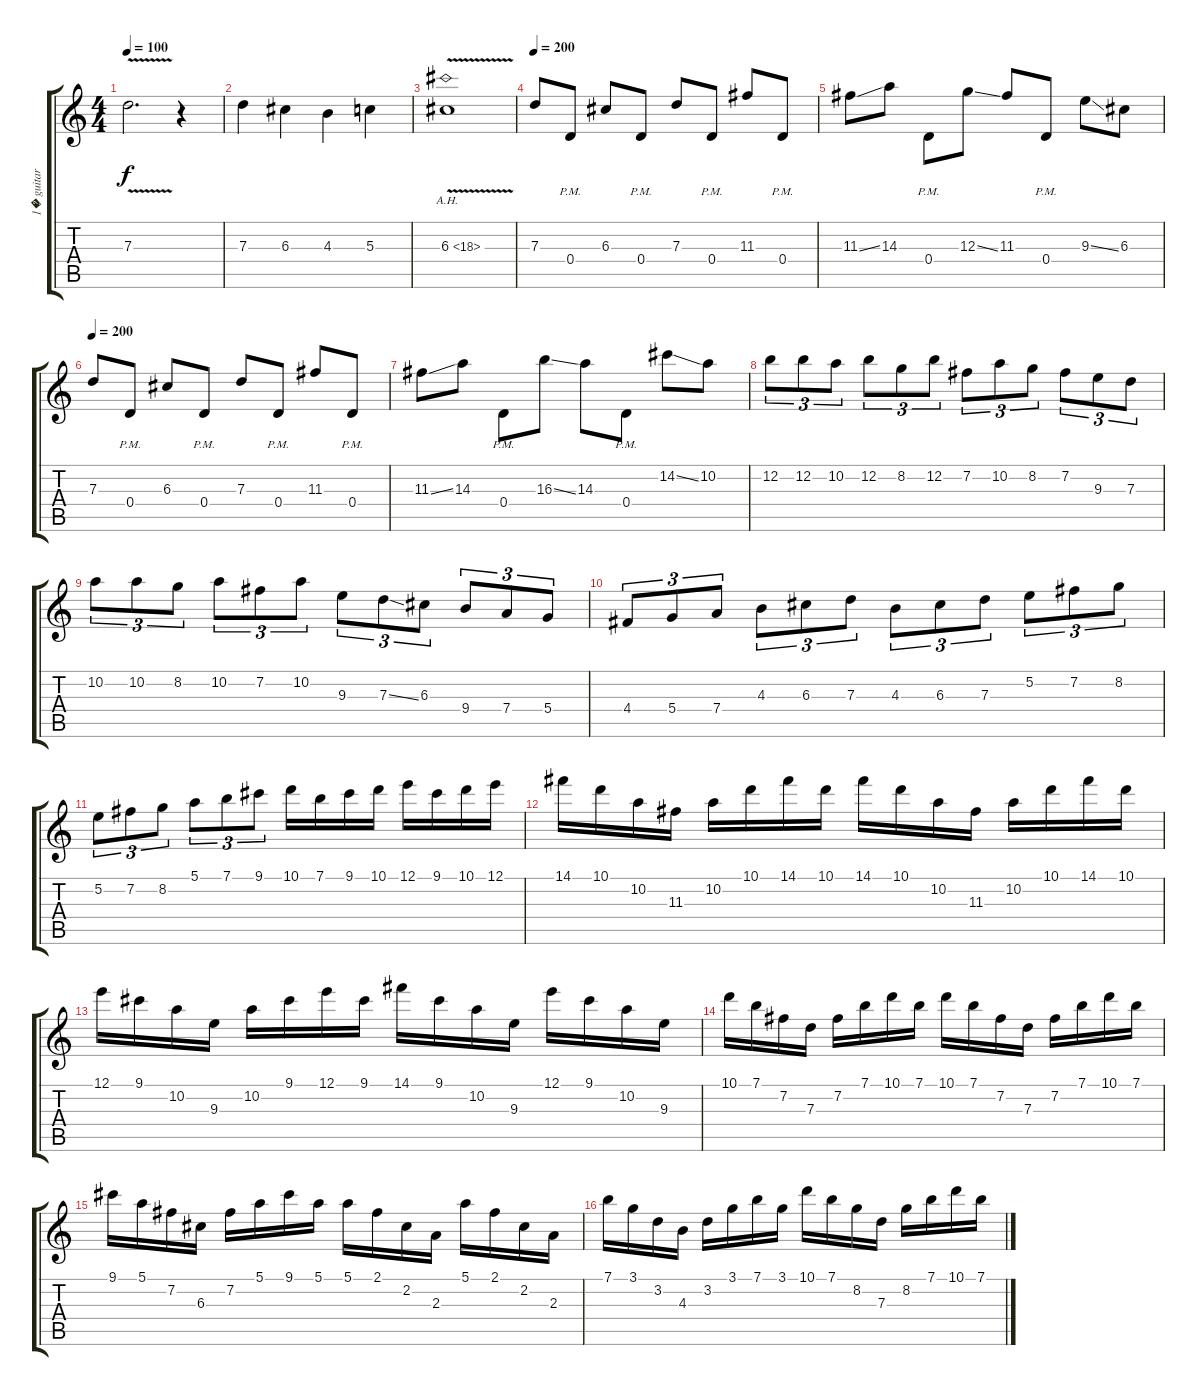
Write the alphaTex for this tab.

\track ("1� guitar" "1� guitar") {instrument distortionguitar}
\staff {score tabs}
\tuning (E4 B3 G3 D3 A2 E2) {hide}
\ts (4 4)
\tempo 100
\clef g2
\ks c
7.3{v}.2{d dy f} r.4 |
7.3.4 6.3.4 4.3.4 5.3.4 |
6.3{ah 12 v}.1 |
\tempo 200
7.3.8 0.4{pm}.8 6.3.8 0.4{pm}.8 7.3.8 0.4{pm}.8 11.3.8 0.4{pm}.8 |
11.3{ss}.8 14.3.8 0.4{pm}.8 12.3{ss}.8 11.3.8 0.4{pm}.8 9.3{ss}.8 6.3.8 |
\tempo 200
7.3.8 0.4{pm}.8 6.3.8 0.4{pm}.8 7.3.8 0.4{pm}.8 11.3.8 0.4{pm}.8 |
11.3{ss}.8 14.3.8 0.4{pm}.8 16.3{ss}.8 14.3.8 0.4{pm}.8 14.2{ss}.8 10.2.8 |
12.2.8{tu (3 2)} 12.2.8{tu (3 2)} 10.2.8{tu (3 2)} 12.2.8{tu (3 2)} 8.2.8{tu (3 2)} 12.2.8{tu (3 2)} 7.2.8{tu (3 2)} 10.2.8{tu (3 2)} 8.2.8{tu (3 2)} 7.2.8{tu (3 2)} 9.3.8{tu (3 2)} 7.3.8{tu (3 2)} |
10.2.8{tu (3 2)} 10.2.8{tu (3 2)} 8.2.8{tu (3 2)} 10.2.8{tu (3 2)} 7.2.8{tu (3 2)} 10.2.8{tu (3 2)} 9.3.8{tu (3 2)} 7.3{ss}.8{tu (3 2)} 6.3.8{tu (3 2)} 9.4.8{tu (3 2)} 7.4.8{tu (3 2)} 5.4.8{tu (3 2)} |
4.4.8{tu (3 2)} 5.4.8{tu (3 2)} 7.4.8{tu (3 2)} 4.3.8{tu (3 2)} 6.3.8{tu (3 2)} 7.3.8{tu (3 2)} 4.3.8{tu (3 2)} 6.3.8{tu (3 2)} 7.3.8{tu (3 2)} 5.2.8{tu (3 2)} 7.2.8{tu (3 2)} 8.2.8{tu (3 2)} |
5.2.8{tu (3 2)} 7.2.8{tu (3 2)} 8.2.8{tu (3 2)} 5.1.8{tu (3 2)} 7.1.8{tu (3 2)} 9.1.8{tu (3 2)} 10.1.16 7.1.16 9.1.16 10.1.16 12.1.16 9.1.16 10.1.16 12.1.16 |
14.1.16 10.1.16 10.2.16 11.3.16 10.2.16 10.1.16 14.1.16 10.1.16 14.1.16 10.1.16 10.2.16 11.3.16 10.2.16 10.1.16 14.1.16 10.1.16 |
12.1.16 9.1.16 10.2.16 9.3.16 10.2.16 9.1.16 12.1.16 9.1.16 14.1.16 9.1.16 10.2.16 9.3.16 12.1.16 9.1.16 10.2.16 9.3.16 |
10.1.16 7.1.16 7.2.16 7.3.16 7.2.16 7.1.16 10.1.16 7.1.16 10.1.16 7.1.16 7.2.16 7.3.16 7.2.16 7.1.16 10.1.16 7.1.16 |
9.1.16 5.1.16 7.2.16 6.3.16 7.2.16 5.1.16 9.1.16 5.1.16 5.1.16 2.1.16 2.2.16 2.3.16 5.1.16 2.1.16 2.2.16 2.3.16 |
7.1.16 3.1.16 3.2.16 4.3.16 3.2.16 3.1.16 7.1.16 3.1.16 10.1.16 7.1.16 8.2.16 7.3.16 8.2.16 7.1.16 10.1.16 7.1.16
